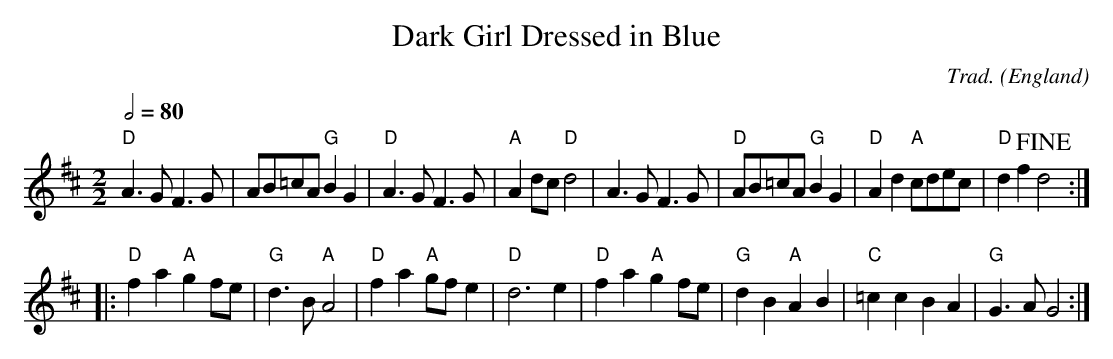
X:1
T:Dark Girl Dressed in Blue
C:Trad.
O:England
M:2/2
L:1/8
Q:1/2=80
K:D
"D"A3G F3G|AB=cA "G"B2G2|"D"A3G F3G|"A"A2dc "D"d4|A3G F3G|"D"AB=cA "G"B2G2|"D"A2d2 "A"cdec|"D"d2f2 !fine!d4:|
|:"D"f2a2 "A"g2fe|"G"d3B "A"A4|"D"f2a2 "A"gfe2|"D"d6 e2|"D"f2a2 "A"g2fe|"G"d2B2 "A"A2B2|"C"=c2c2 B2A2|"G"G3A G4:|
